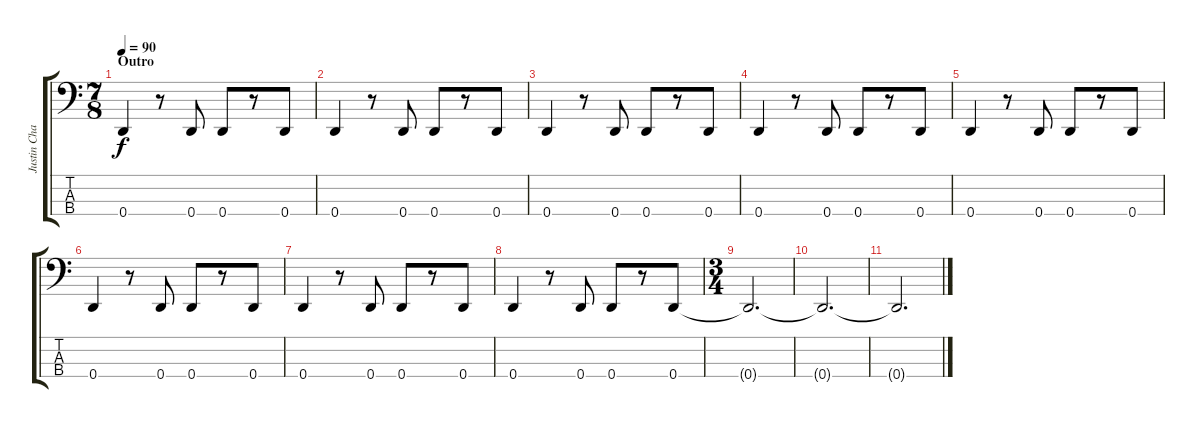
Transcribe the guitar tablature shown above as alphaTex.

\track ("Justin Chancellor" "Justin Cha") {instrument electricbassfinger}
\staff {score tabs}
\tuning (G2 D2 A1 D1) {hide}
\ts (7 8)
\section ("" "Outro")
\tempo 90
\clef f4
\ks c
0.4.4{dy f} r.8 0.4.8 0.4.8 r.8 0.4.8 |
0.4.4 r.8 0.4.8 0.4.8 r.8 0.4.8 |
0.4.4 r.8 0.4.8 0.4.8 r.8 0.4.8 |
0.4.4 r.8 0.4.8 0.4.8 r.8 0.4.8 |
0.4.4 r.8 0.4.8 0.4.8 r.8 0.4.8 |
0.4.4 r.8 0.4.8 0.4.8 r.8 0.4.8 |
0.4.4 r.8 0.4.8 0.4.8 r.8 0.4.8 |
0.4.4 r.8 0.4.8 0.4.8 r.8 0.4.8 |
\ts (3 4)
0.4{t}.2{d} |
0.4{t}.2{d} |
0.4{t}.2{d}
